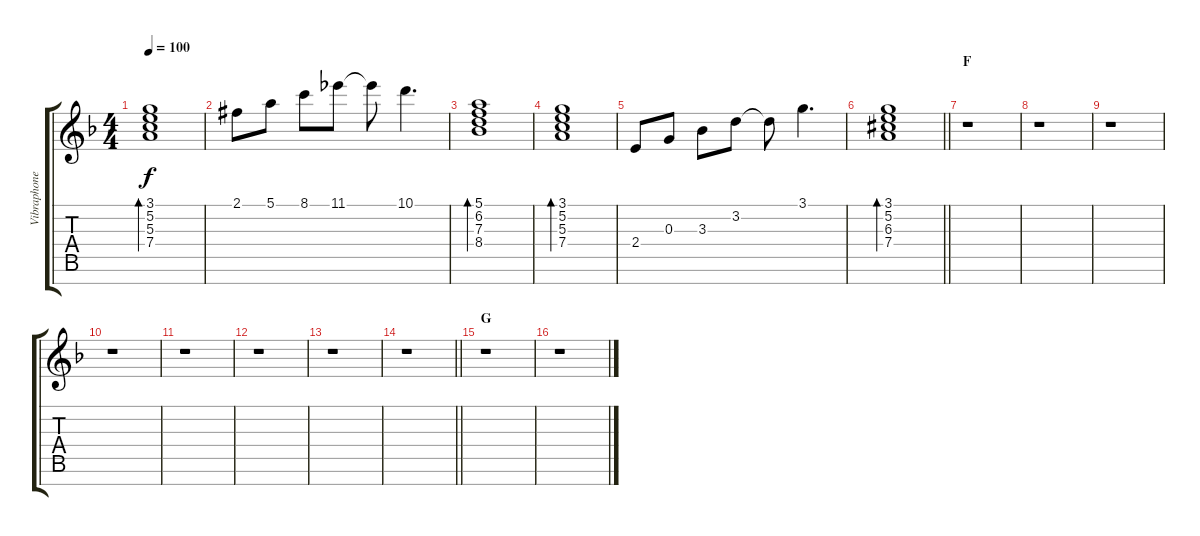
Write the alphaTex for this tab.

\track ("Vibraphone" "Vibraphone") {instrument vibraphone}
\staff {score tabs}
\tuning (E5 B4 G4 D4 A3 E3 B2) {hide}
\ts (4 4)
\tempo 100
\clef g2
\ks f
(3.1 5.2 5.3 7.4).1{bd 120 dy f} |
2.1{acc #}.8 5.1.8 8.1.8 11.1.8 11.1{t}.8 10.1.4{d} |
(5.1 6.2 7.3 8.4).1{bd 120} |
(3.1 5.2 5.3 7.4).1{bd 120} |
2.4.8 0.3.8 3.3.8 3.2.8 3.2{t}.8 3.1.4{d} |
\barLineRight lightlight
(3.1 5.2 6.3{acc #} 7.4).1{bd 120} |
\section ("" "F")
r.1 |
r.1 |
r.1 |
r.1 |
r.1 |
r.1 |
r.1 |
\barLineRight lightlight
r.1 |
\section ("" "G")
r.1 |
r.1
